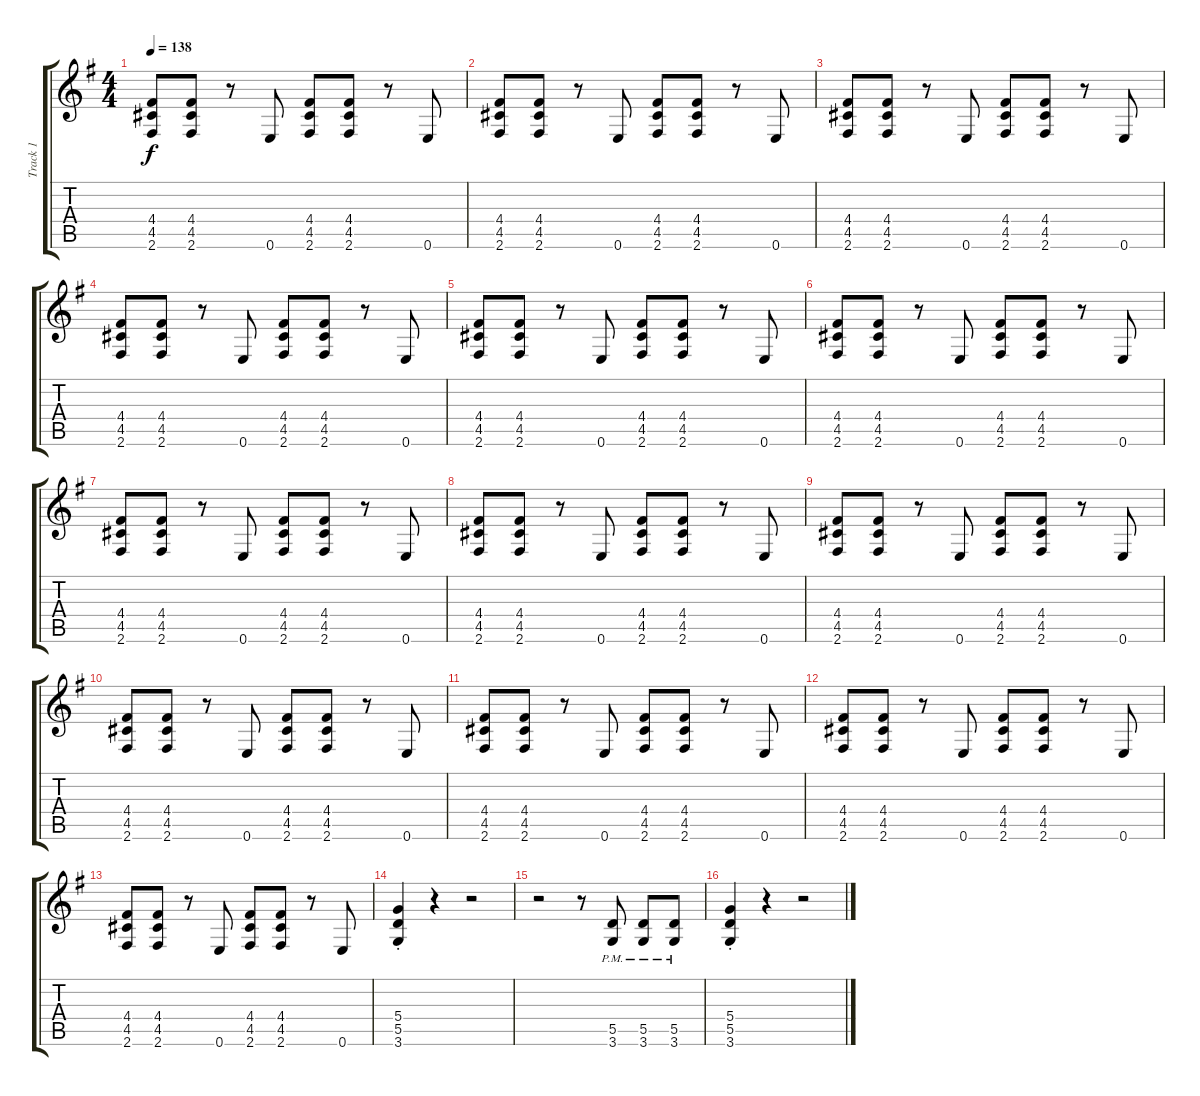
\track ("Track 1" "Track 1") {instrument distortionguitar}
\staff {score tabs}
\tuning (E4 B3 G3 D3 A2 E2) {hide}
\ts (4 4)
\tempo 138
\clef g2
\ks g
(4.4 4.5 2.6).8{dy f} (4.4 4.5 2.6).8 r.8 0.6.8 (4.4 4.5 2.6).8 (4.4 4.5 2.6).8 r.8 0.6.8 |
(4.4 4.5 2.6).8 (4.4 4.5 2.6).8 r.8 0.6.8 (4.4 4.5 2.6).8 (4.4 4.5 2.6).8 r.8 0.6.8 |
(4.4 4.5 2.6).8 (4.4 4.5 2.6).8 r.8 0.6.8 (4.4 4.5 2.6).8 (4.4 4.5 2.6).8 r.8 0.6.8 |
(4.4 4.5 2.6).8 (4.4 4.5 2.6).8 r.8 0.6.8 (4.4 4.5 2.6).8 (4.4 4.5 2.6).8 r.8 0.6.8 |
(4.4 4.5 2.6).8 (4.4 4.5 2.6).8 r.8 0.6.8 (4.4 4.5 2.6).8 (4.4 4.5 2.6).8 r.8 0.6.8 |
(4.4 4.5 2.6).8 (4.4 4.5 2.6).8 r.8 0.6.8 (4.4 4.5 2.6).8 (4.4 4.5 2.6).8 r.8 0.6.8 |
(4.4 4.5 2.6).8 (4.4 4.5 2.6).8 r.8 0.6.8 (4.4 4.5 2.6).8 (4.4 4.5 2.6).8 r.8 0.6.8 |
(4.4 4.5 2.6).8 (4.4 4.5 2.6).8 r.8 0.6.8 (4.4 4.5 2.6).8 (4.4 4.5 2.6).8 r.8 0.6.8 |
(4.4 4.5 2.6).8 (4.4 4.5 2.6).8 r.8 0.6.8 (4.4 4.5 2.6).8 (4.4 4.5 2.6).8 r.8 0.6.8 |
(4.4 4.5 2.6).8 (4.4 4.5 2.6).8 r.8 0.6.8 (4.4 4.5 2.6).8 (4.4 4.5 2.6).8 r.8 0.6.8 |
(4.4 4.5 2.6).8 (4.4 4.5 2.6).8 r.8 0.6.8 (4.4 4.5 2.6).8 (4.4 4.5 2.6).8 r.8 0.6.8 |
(4.4 4.5 2.6).8 (4.4 4.5 2.6).8 r.8 0.6.8 (4.4 4.5 2.6).8 (4.4 4.5 2.6).8 r.8 0.6.8 |
(4.4 4.5 2.6).8 (4.4 4.5 2.6).8 r.8 0.6.8 (4.4 4.5 2.6).8 (4.4 4.5 2.6).8 r.8 0.6.8 |
(5.4{st} 5.5{st} 3.6{st}).4{volume 16} r.4 r.2 |
r.2 r.8 (5.5{pm} 3.6{pm}).8 (5.5{pm} 3.6{pm}).8 (5.5{pm} 3.6{pm}).8 |
(5.4{st} 5.5{st} 3.6{st}).4 r.4 r.2
